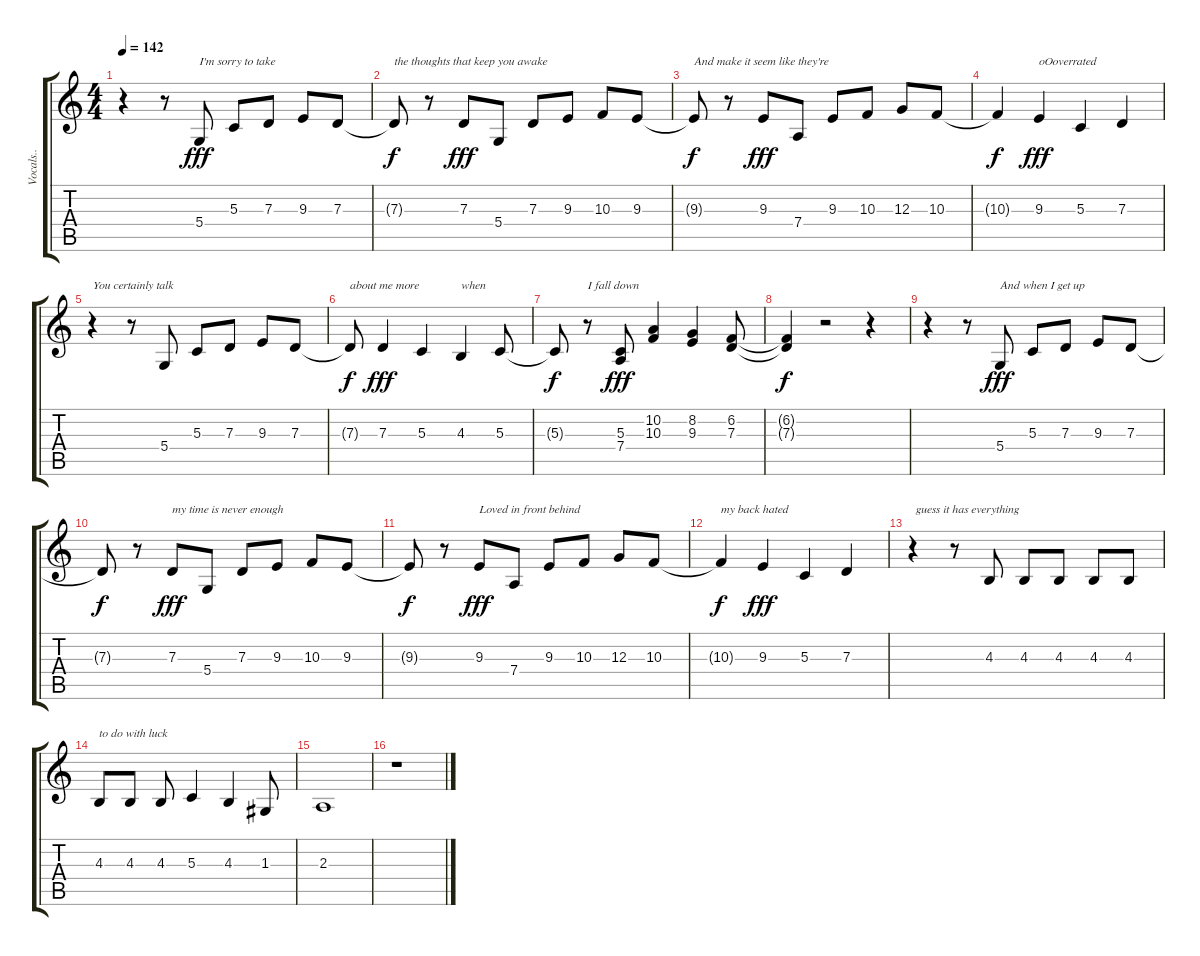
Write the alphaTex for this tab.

\track ("Vocals.." "Vocals..") {instrument altosax}
\staff {score tabs}
\tuning (E4 B3 G3 D3 A2 E2) {hide}
\ts (4 4)
\tempo 142
\clef g2
\ks c
r.4{dy fff} r.8 5.4.8{txt "I'm sorry to take "} 5.3.8 7.3.8 9.3.8 7.3.8 |
7.3{t}.8{txt "the thoughts that keep you awake " dy f} r.8 7.3.8{dy fff} 5.4.8 7.3.8 9.3.8 10.3.8 9.3.8 |
9.3{t}.8{txt "And make it seem like they're" dy f} r.8 9.3.8{dy fff} 7.4.8 9.3.8 10.3.8 12.3.8 10.3.8 |
10.3{t}.4{dy f} 9.3.4{txt "oOoverrated " dy fff} 5.3.4 7.3.4 |
r.4{txt "You certainly talk "} r.8 5.4.8 5.3.8 7.3.8 9.3.8 7.3.8 |
7.3{t}.8{txt "about me more" dy f} 7.3.4{dy fff} 5.3.4 4.3.4{txt "when"} 5.3.8 |
5.3{t}.8{dy f} r.8{txt "I fall down"} (5.3 7.4).8{dy fff} (10.2 10.3).4 (8.2 9.3).4 (6.2 7.3).8 |
(6.2{t} 7.3{t}).4{dy f} r.2 r.4 |
r.4 r.8 5.4.8{txt "And when I get up " dy fff} 5.3.8 7.3.8 9.3.8 7.3.8 |
7.3{t}.8{dy f} r.8 7.3.8{txt "my time is never enough" dy fff} 5.4.8 7.3.8 9.3.8 10.3.8 9.3.8 |
9.3{t}.8{dy f} r.8 9.3.8{txt "Loved in front behind" dy fff} 7.4.8 9.3.8 10.3.8 12.3.8 10.3.8 |
10.3{t}.4{txt "my back hated " dy f} 9.3.4{dy fff} 5.3.4 7.3.4 |
r.4{txt " guess it has everything "} r.8 4.3.8 4.3.8 4.3.8 4.3.8 4.3.8 |
4.3.8{txt "to do with luck"} 4.3.8 4.3.8 5.3.4 4.3.4 1.3.8 |
2.3.1{volume 0} |
r.1
